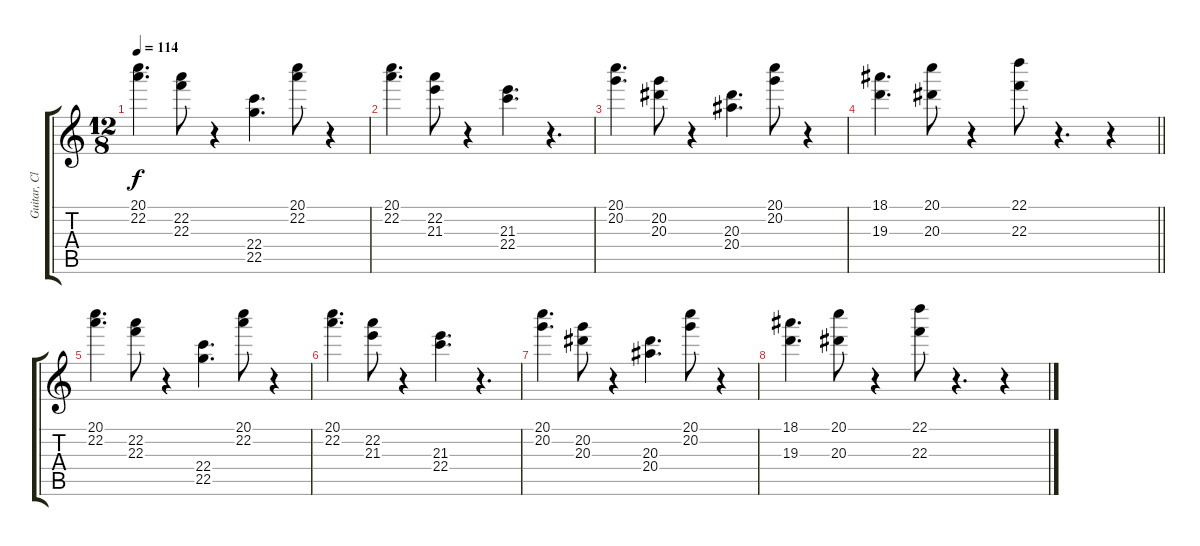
\track ("Guitar, Clean 3" "Guitar, Cl") {instrument electricguitarclean}
\staff {score tabs}
\tuning (E4 B3 G3 D3 A2 E2) {hide}
\ts (12 8)
\tempo 114
\clef g2
\ks c
(20.1 22.2).4{d dy f} (22.2 22.3).8 r.4 (22.4 22.5).4{d} (20.1 22.2).8 r.4 |
(20.1 22.2).4{d} (22.2 21.3).8 r.4 (21.3 22.4).4{d} r.4{d} |
(20.1 20.2).4{d} (20.2 20.3).8 r.4 (20.3 20.4).4{d} (20.1 20.2).8 r.4 |
\barLineRight lightlight
(18.1 19.3).4{d} (20.1 20.3).8 r.4 (22.1 22.3).8 r.4{d} r.4 |
(20.1 22.2).4{d} (22.2 22.3).8 r.4 (22.4 22.5).4{d} (20.1 22.2).8 r.4 |
(20.1 22.2).4{d} (22.2 21.3).8 r.4 (21.3 22.4).4{d} r.4{d} |
(20.1 20.2).4{d} (20.2 20.3).8 r.4 (20.3 20.4).4{d} (20.1 20.2).8 r.4 |
(18.1 19.3).4{d} (20.1 20.3).8 r.4 (22.1 22.3).8 r.4{d} r.4
